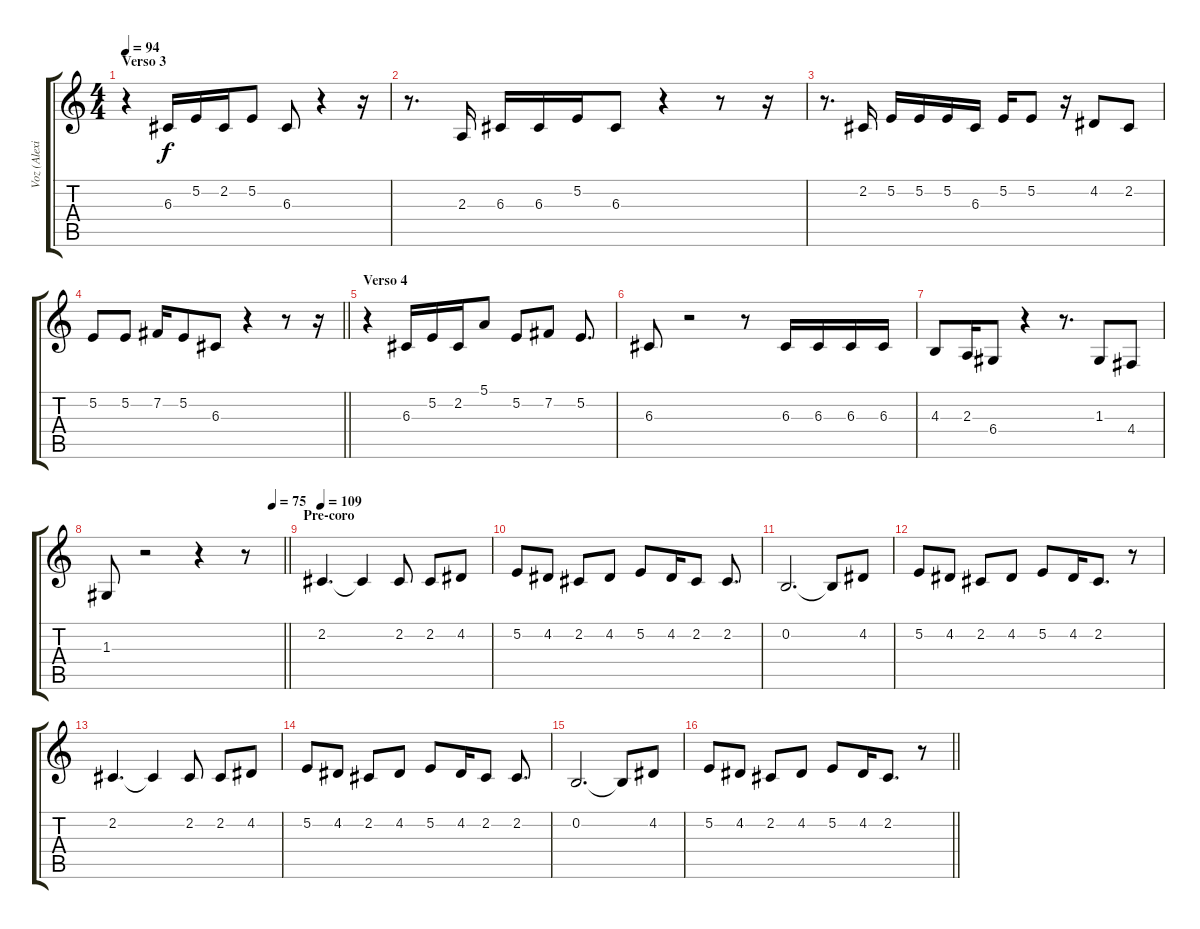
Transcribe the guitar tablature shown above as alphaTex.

\track ("Voz (Alexis Korfiatis)" "Voz (Alexi") {instrument altosax}
\staff {score tabs}
\tuning (E4 B3 G3 D3 A2 E2) {hide}
\ts (4 4)
\section ("" "Verso 3")
\tempo 94
\clef g2
\ks c
r.4{dy f} 6.3.16 5.2.16 2.2.16 5.2.8 6.3.8 r.4 r.16 |
r.8{d} 2.3.16 6.3.16 6.3.16 5.2.16 6.3.8 r.4 r.8 r.16 |
r.8{d} 2.2.16 5.2.16 5.2.16 5.2.16 6.3.16 5.2.16 5.2.8 r.16 4.2.8 2.2.8 |
\barLineRight lightlight
5.2.8 5.2.8 7.2.16 5.2.8 6.3.8 r.4 r.8 r.16 |
\section ("" "Verso 4")
r.4 6.3.16 5.2.16 2.2.16 5.1.8 5.2.8 7.2.8 5.2.8{d} |
6.3.8 r.2 r.8 6.3.16 6.3.16 6.3.16 6.3.16 |
4.3.8 2.3.16 6.4.8 r.4 r.8{d} 1.3.8 4.4.8 |
\tempo (75 0.9375)
\barLineRight lightlight
1.3.8 r.2 r.4 r.8 |
\section ("" "Pre-coro")
\tempo 109
2.2.4{d} 2.2{t}.4 2.2.8 2.2.8 4.2.8 |
5.2.8 4.2.8 2.2.8 4.2.8 5.2.8 4.2.16 2.2.8 2.2.8{d} |
0.2.2{d} 0.2{t}.8 4.2.8 |
5.2.8 4.2.8 2.2.8 4.2.8 5.2.8 4.2.16 2.2.8{d} r.8 |
2.2.4{d} 2.2{t}.4 2.2.8 2.2.8 4.2.8 |
5.2.8 4.2.8 2.2.8 4.2.8 5.2.8 4.2.16 2.2.8 2.2.8{d} |
0.2.2{d} 0.2{t}.8 4.2.8 |
\barLineRight lightlight
5.2.8 4.2.8 2.2.8 4.2.8 5.2.8 4.2.16 2.2.8{d} r.8
